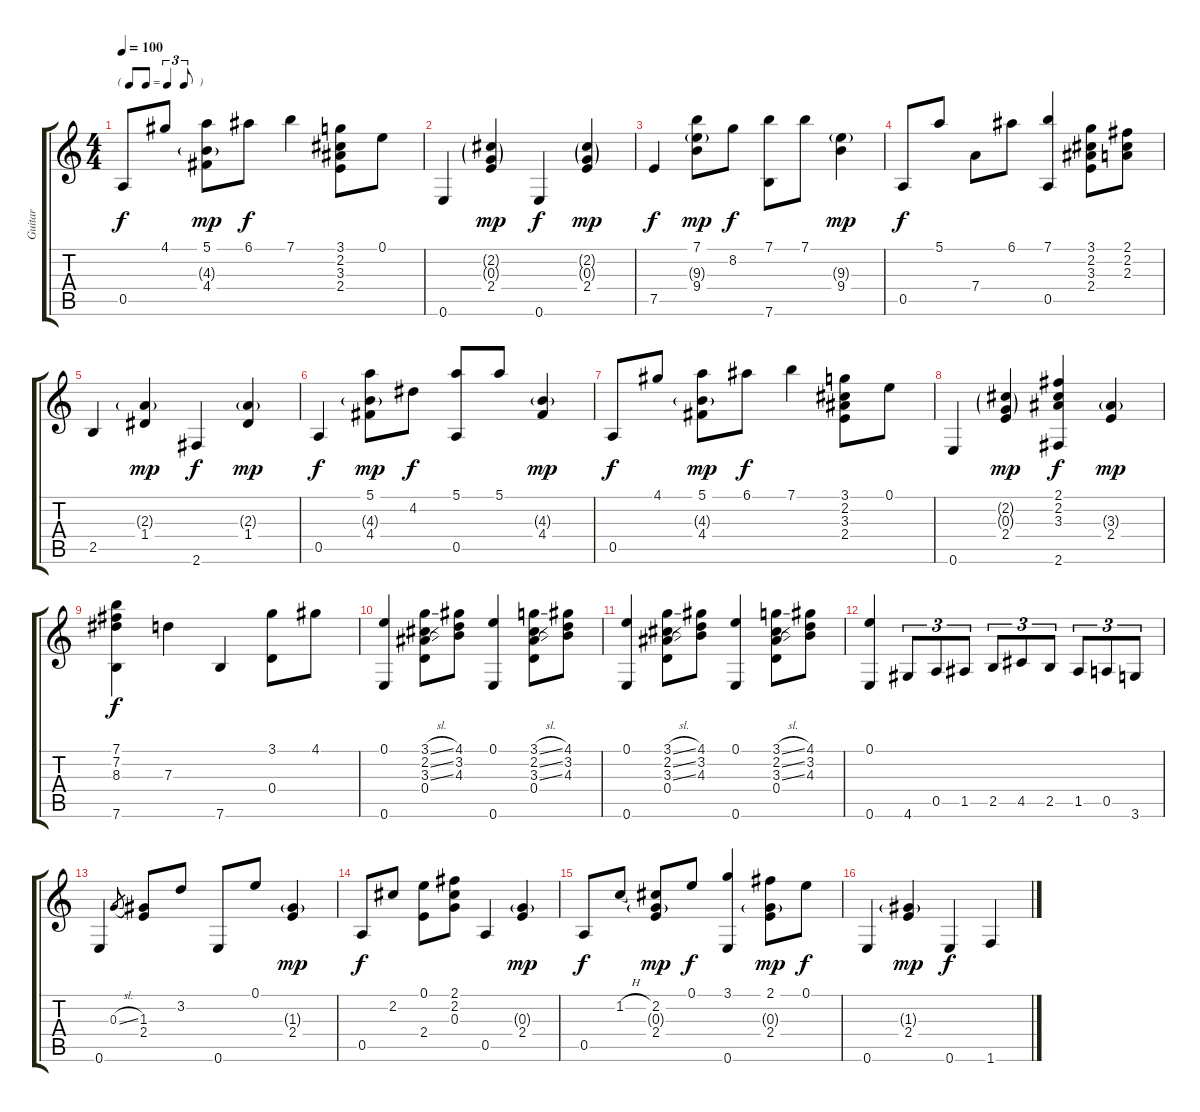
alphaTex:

\track ("Guitar" "Guitar") {instrument acousticguitarsteel}
\staff {score tabs}
\tuning (E4 B3 G3 D3 A2 E2) {hide}
\ts (4 4)
\tf triplet8th
\tempo 100
\clef g2
\ks c
0.5.8{dy f} 4.1.8 (5.1 4.3{g} 4.4).8{dy mp} 6.1.8{dy f} 7.1.4 (3.1 2.2 3.3 2.4).8 0.1.8 |
0.6.4 (2.2{g} 0.3{g} 2.4).4{dy mp} 0.6.4{dy f} (2.2{g} 0.3{g} 2.4).4{dy mp} |
7.5.4{dy f} (7.1 9.3{g} 9.4).8{dy mp} 8.2.8{dy f} (7.1 7.6).8 7.1.8 (9.3{g} 9.4).4{dy mp} |
0.5.8{dy f} 5.1.8 7.4.8 6.1.8 (7.1 0.5).4 (3.1 2.2 3.3 2.4).8 (2.1 2.2 2.3).8 |
2.5.4 (2.3{g} 1.4).4{dy mp} 2.6.4{dy f} (2.3{g} 1.4).4{dy mp} |
0.5.4{dy f} (5.1 4.3{g} 4.4).8{dy mp} 4.2.8{dy f} (5.1 0.5).8 5.1.8 (4.3{g} 4.4).4{dy mp} |
0.5.8{dy f} 4.1.8 (5.1 4.3{g} 4.4).8{dy mp} 6.1.8{dy f} 7.1.4 (3.1 2.2 3.3 2.4).8 0.1.8 |
0.6.4 (2.2{g} 0.3{g} 2.4).4{dy mp} (2.1 2.2 3.3 2.6).4{dy f} (3.3{g} 2.4).4{dy mp} |
(7.1 7.2 8.3 7.6).4{dy f} 7.3.4 7.6.4 (3.1 0.4).8 4.1.8 |
(0.1 0.6).4 (3.1{sl} 2.2{sl} 3.3{sl} 0.4).8 (4.1 3.2 4.3).8 (0.1 0.6).4 (3.1{sl} 2.2{sl} 3.3{sl} 0.4).8 (4.1 3.2 4.3).8 |
(0.1 0.6).4 (3.1{sl} 2.2{sl} 3.3{sl} 0.4).8 (4.1 3.2 4.3).8 (0.1 0.6).4 (3.1{sl} 2.2{sl} 3.3{sl} 0.4).8 (4.1 3.2 4.3).8 |
(0.1 0.6).4 4.6.8{tu (3 2)} 0.5.8{tu (3 2)} 1.5.8{tu (3 2)} 2.5.8{tu (3 2)} 4.5.8{tu (3 2)} 2.5.8{tu (3 2)} 1.5.8{tu (3 2)} 0.5.8{tu (3 2)} 3.6.8{tu (3 2)} |
0.6.4 0.3{sl}.8{gr} (1.3 2.4).8 3.2.8 0.6.8 0.1.8 (1.3{g} 2.4).4{dy mp} |
0.5.8{dy f} 2.2.8 (0.1 2.4).8 (2.1 2.2 0.3).8 0.5.4 (0.3{g} 2.4).4{dy mp} |
0.5.8{dy f} 1.2{h}.8 (2.2 0.3{g} 2.4).8{dy mp} 0.1.8{dy f} (3.1 0.6).4 (2.1 0.3{g} 2.4).8{dy mp} 0.1.8{dy f} |
0.6.4 (1.3{g} 2.4).4{dy mp} 0.6.4{dy f} 1.6.4
